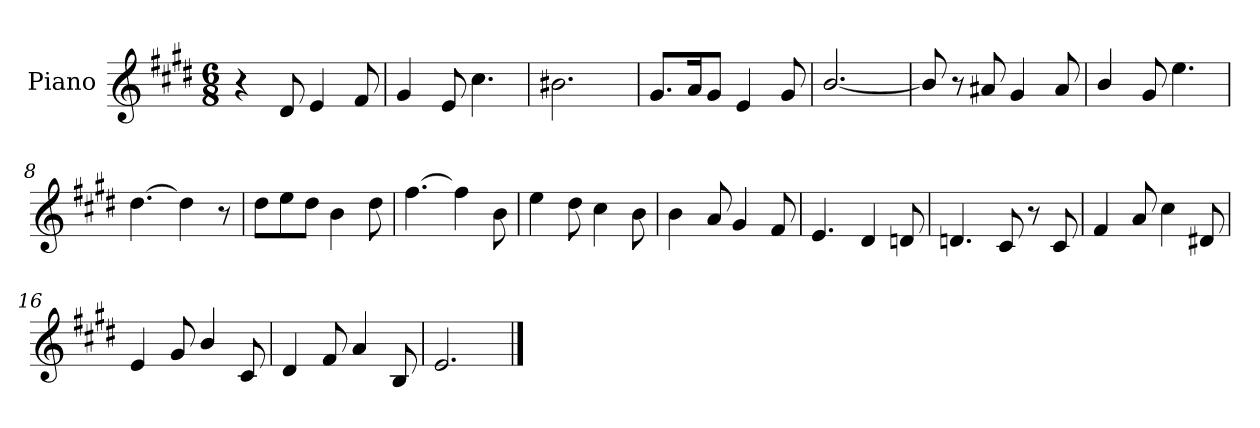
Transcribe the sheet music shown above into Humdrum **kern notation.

**kern
*part1
*staff1
*I"Piano
*I'Pno.
*clefG2
*k[f#c#g#d#]
*M6/8
*MM70
=1
4r
8d#/
4e/
8f#/
=2
4g#/
8e/
4.cc#\
=3
2.b#X\
=4
8.g#/L
16a/K
8g#/J
4e/
8g#/
!!LO:LB:g=z
=5
[2.b/
=6
8b/]
8r
8a#X/
4g#/
8a#/
=7
4b/
8g#/
4.ee\
=8
[4.dd#\
4dd#\]
8r
=9
8dd#\L
8ee\
8dd#\J
4b\
8dd#\
!!LO:LB:g=z
=10
[4.ff#\
4ff#\]
8b\
=11
4ee\
8dd#\
4cc#\
8b\
=12
4b\
8a/
4g#/
8f#/
=13
4.e/
4d#/
8dn/
!!LO:PB:g=z
=14
4.dn/
8c#/
8r
8c#/
=15
4f#/
8a/
4cc#\
8d#X/
=16
4e/
8g#/
4b/
8c#/
=17
4d#/
8f#/
4a/
8B/
!!LO:LB:g=z
=18
2.e/
==
*-
